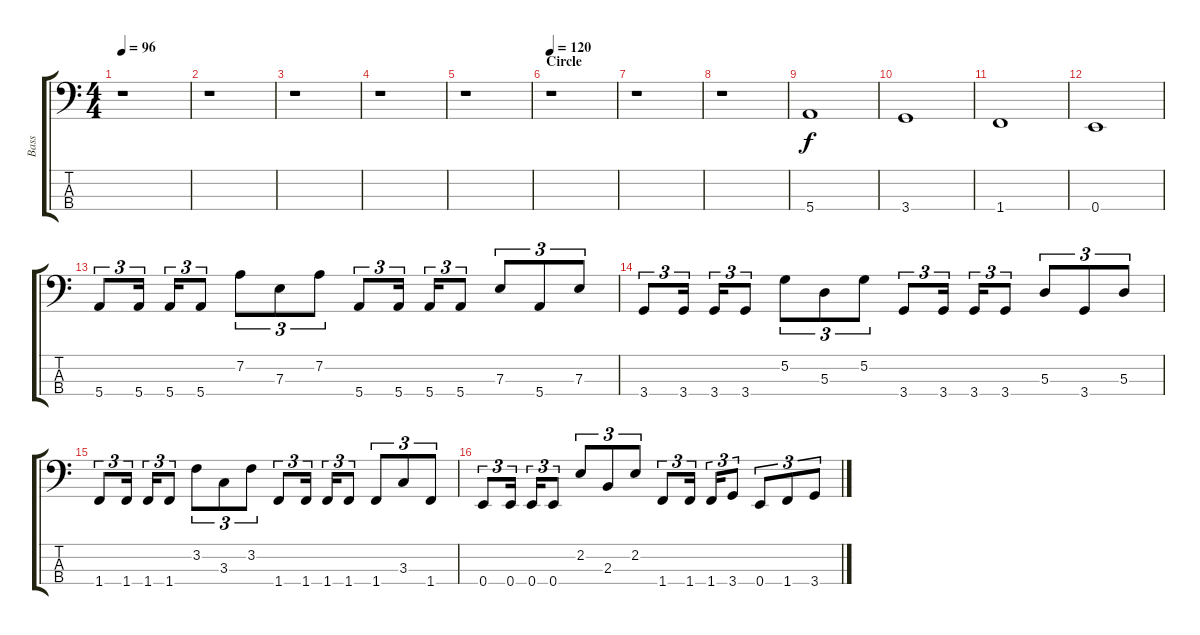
\track ("Bass" "Bass") {instrument electricbassfinger}
\staff {score tabs}
\tuning (G2 D2 A1 E1) {hide}
\ts (4 4)
\tempo 96
\clef f4
\ks c
r.1{dy f} |
r.1 |
r.1 |
r.1 |
r.1 |
\section ("" "Circle")
\tempo 120
r.1 |
r.1 |
r.1 |
5.4.1 |
3.4.1 |
1.4.1 |
0.4.1 |
5.4.8{tu (3 2)} 5.4.16{tu (3 2)} 5.4.16{tu (3 2)} 5.4.8{tu (3 2)} 7.2.8{tu (3 2)} 7.3.8{tu (3 2)} 7.2.8{tu (3 2)} 5.4.8{tu (3 2)} 5.4.16{tu (3 2)} 5.4.16{tu (3 2)} 5.4.8{tu (3 2)} 7.3.8{tu (3 2)} 5.4.8{tu (3 2)} 7.3.8{tu (3 2)} |
3.4.8{tu (3 2)} 3.4.16{tu (3 2)} 3.4.16{tu (3 2)} 3.4.8{tu (3 2)} 5.2.8{tu (3 2)} 5.3.8{tu (3 2)} 5.2.8{tu (3 2)} 3.4.8{tu (3 2)} 3.4.16{tu (3 2)} 3.4.16{tu (3 2)} 3.4.8{tu (3 2)} 5.3.8{tu (3 2)} 3.4.8{tu (3 2)} 5.3.8{tu (3 2)} |
1.4.8{tu (3 2)} 1.4.16{tu (3 2)} 1.4.16{tu (3 2)} 1.4.8{tu (3 2)} 3.2.8{tu (3 2)} 3.3.8{tu (3 2)} 3.2.8{tu (3 2)} 1.4.8{tu (3 2)} 1.4.16{tu (3 2)} 1.4.16{tu (3 2)} 1.4.8{tu (3 2)} 1.4.8{tu (3 2)} 3.3.8{tu (3 2)} 1.4.8{tu (3 2)} |
0.4.8{tu (3 2)} 0.4.16{tu (3 2)} 0.4.16{tu (3 2)} 0.4.8{tu (3 2)} 2.2.8{tu (3 2)} 2.3.8{tu (3 2)} 2.2.8{tu (3 2)} 1.4.8{tu (3 2)} 1.4.16{tu (3 2)} 1.4.16{tu (3 2)} 3.4.8{tu (3 2)} 0.4.8{tu (3 2)} 1.4.8{tu (3 2)} 3.4.8{tu (3 2)}
